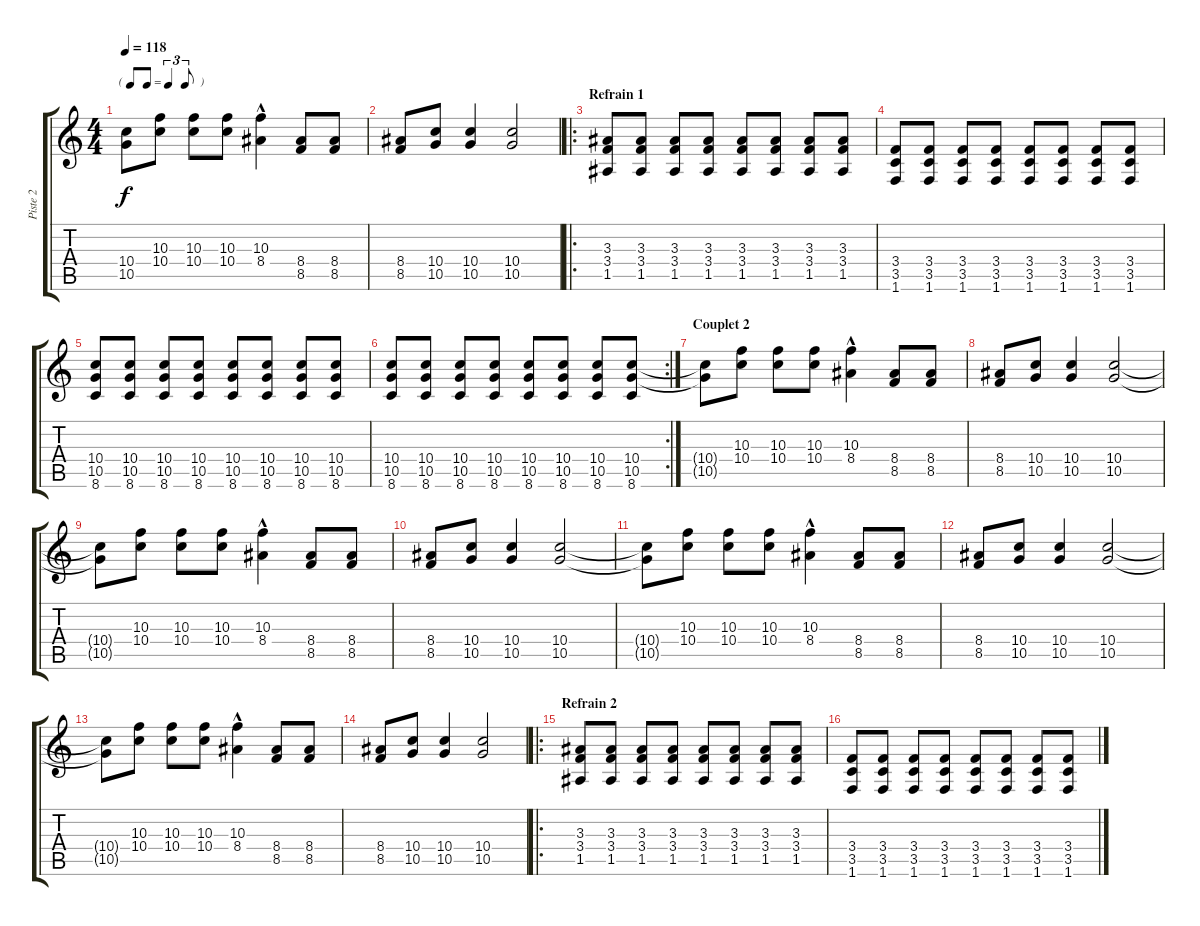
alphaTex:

\track ("Piste 2" "Piste 2") {instrument distortionguitar}
\staff {score tabs}
\tuning (E4 B3 G3 D3 A2 E2) {hide}
\ts (4 4)
\tf triplet8th
\tempo 118
\clef g2
\ks c
(10.4{t} 10.5{t}).8{dy f} (10.3 10.4).8 (10.3 10.4).8 (10.3 10.4).8 (10.3{hac} 8.4).4 (8.4 8.5).8 (8.4 8.5).8 |
(8.4 8.5).8 (10.4 10.5).8 (10.4 10.5).4 (10.4 10.5).2 |
\ro
\section ("" "Refrain 1")
(3.3 3.4 1.5).8 (3.3 3.4 1.5).8 (3.3 3.4 1.5).8 (3.3 3.4 1.5).8 (3.3 3.4 1.5).8 (3.3 3.4 1.5).8 (3.3 3.4 1.5).8 (3.3 3.4 1.5).8 |
(3.4 3.5 1.6).8 (3.4 3.5 1.6).8 (3.4 3.5 1.6).8 (3.4 3.5 1.6).8 (3.4 3.5 1.6).8 (3.4 3.5 1.6).8 (3.4 3.5 1.6).8 (3.4 3.5 1.6).8 |
(10.4 10.5 8.6).8 (10.4 10.5 8.6).8 (10.4 10.5 8.6).8 (10.4 10.5 8.6).8 (10.4 10.5 8.6).8 (10.4 10.5 8.6).8 (10.4 10.5 8.6).8 (10.4 10.5 8.6).8 |
\rc 2
(10.4 10.5 8.6).8 (10.4 10.5 8.6).8 (10.4 10.5 8.6).8 (10.4 10.5 8.6).8 (10.4 10.5 8.6).8 (10.4 10.5 8.6).8 (10.4 10.5 8.6).8 (10.4 10.5 8.6).8 |
\section ("" "Couplet 2")
(10.4{t} 10.5{t}).8 (10.3 10.4).8 (10.3 10.4).8 (10.3 10.4).8 (10.3{hac} 8.4).4 (8.4 8.5).8 (8.4 8.5).8 |
(8.4 8.5).8 (10.4 10.5).8 (10.4 10.5).4 (10.4 10.5).2 |
(10.4{t} 10.5{t}).8 (10.3 10.4).8 (10.3 10.4).8 (10.3 10.4).8 (10.3{hac} 8.4).4 (8.4 8.5).8 (8.4 8.5).8 |
(8.4 8.5).8 (10.4 10.5).8 (10.4 10.5).4 (10.4 10.5).2 |
(10.4{t} 10.5{t}).8 (10.3 10.4).8 (10.3 10.4).8 (10.3 10.4).8 (10.3{hac} 8.4).4 (8.4 8.5).8 (8.4 8.5).8 |
(8.4 8.5).8 (10.4 10.5).8 (10.4 10.5).4 (10.4 10.5).2 |
(10.4{t} 10.5{t}).8 (10.3 10.4).8 (10.3 10.4).8 (10.3 10.4).8 (10.3{hac} 8.4).4 (8.4 8.5).8 (8.4 8.5).8 |
(8.4 8.5).8 (10.4 10.5).8 (10.4 10.5).4 (10.4 10.5).2 |
\ro
\section ("" "Refrain 2")
(3.3 3.4 1.5).8 (3.3 3.4 1.5).8 (3.3 3.4 1.5).8 (3.3 3.4 1.5).8 (3.3 3.4 1.5).8 (3.3 3.4 1.5).8 (3.3 3.4 1.5).8 (3.3 3.4 1.5).8 |
(3.4 3.5 1.6).8 (3.4 3.5 1.6).8 (3.4 3.5 1.6).8 (3.4 3.5 1.6).8 (3.4 3.5 1.6).8 (3.4 3.5 1.6).8 (3.4 3.5 1.6).8 (3.4 3.5 1.6).8
